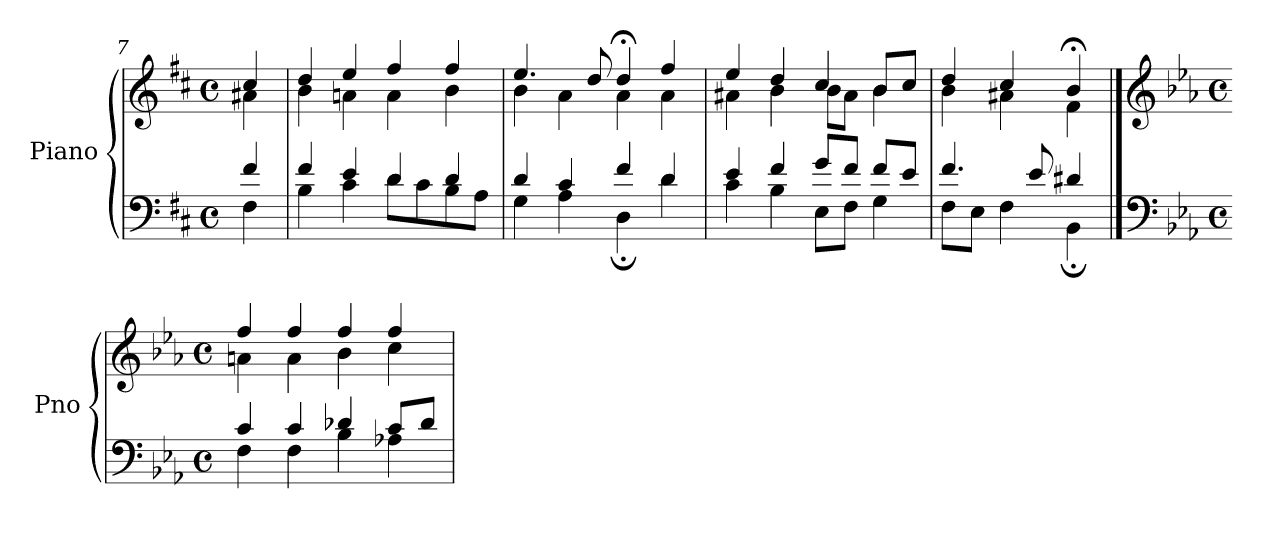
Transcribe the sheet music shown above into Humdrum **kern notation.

**kern	**kern
*part1	*part1
*staff2	*staff1
*I"Piano	*
*I'Pno	*
*clefF4	*clefG2
*k[f#c#]	*k[f#c#]
*M4/4	*M4/4
*met(c)	*met(c)
=7	=7
*^	*^
4f#/	4F#\	4cc#/	4a#X\
=8	=8	=8	=8
4f#/	4B\	4dd/	4b\
4e/	4c#\	4ee/	4an\
4d/	8d\L	4ff#/	4a\
.	8c#\	.	.
4d/	8B\	4ff#/	4b\
.	8A\J	.	.
=9	=9	=9	=9
4d/	4G\	4.ee/	4b\
4c#/	4A\	.	4a\
.	.	8dd/	.
4f#/	4D;\	4dd;</	4a\
4d/	4d\	4ff#/	4a\
=10	=10	=10	=10
4e/	4c#\	4ee/	4a#X\
4f#/	4B\	4dd/	4b\
8g/L	8E\L	4cc#/	8b\L
8f#/J	8F#\J	.	8a#\J
8f#/L	4G\	8b/L	4b\
8e/J	.	8cc#/J	.
=11	=11	=11	=11
4.f#/	8F#\L	4dd/	4b\
.	8E\J	.	.
.	4F#\	4cc#/	4a#X\
8e/	.	.	.
4d#X/	4BB;\	4b;</	4f#\
==1	==1	==1	==1
*clefF4	*	*clefG2	*
*k[b-e-a-]	*	*k[b-e-a-]	*
*M4/4	*	*M4/4	*
*met(c)	*	*met(c)	*
4c/	4F\	4ff/	4an\
4c/	4F\	4ff/	4a\
4d-X/	4B-\	4ff/	4b-\
8c/L	4A-X\	4ff/	4cc\
8d-/J	.	.	.
*v	*v	*	*
*	*v	*v
=	=
*-	*-
